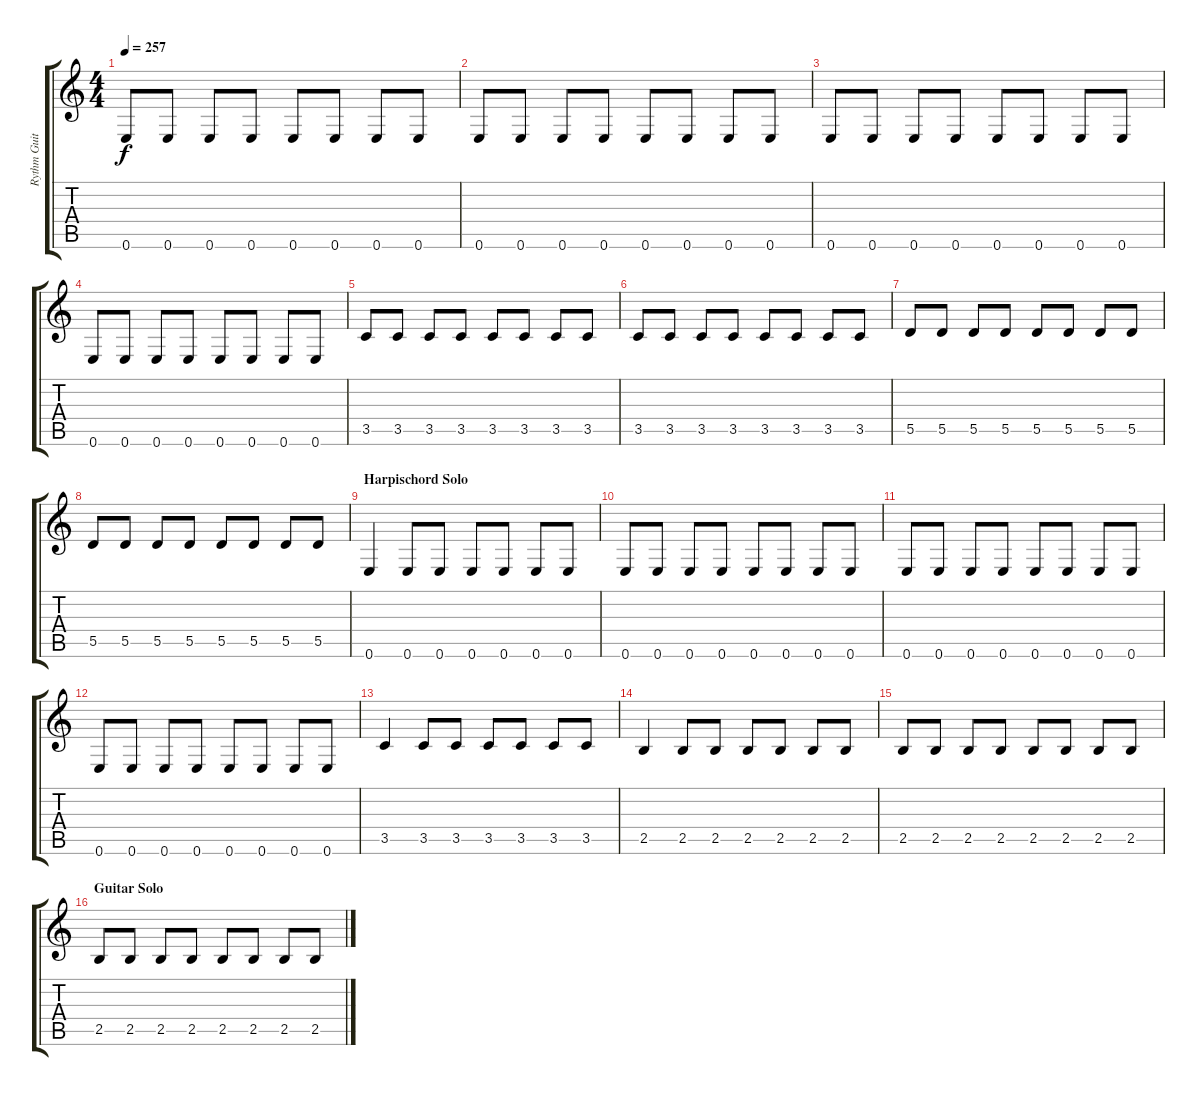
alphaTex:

\track ("Rythm Guitar" "Rythm Guit") {instrument distortionguitar}
\staff {score tabs}
\tuning (E4 B3 G3 D3 A2 E2) {hide}
\ts (4 4)
\tempo 257
\clef g2
\ks c
0.6.8{dy f} 0.6.8 0.6.8 0.6.8 0.6.8 0.6.8 0.6.8 0.6.8 |
0.6.8 0.6.8 0.6.8 0.6.8 0.6.8 0.6.8 0.6.8 0.6.8 |
0.6.8 0.6.8 0.6.8 0.6.8 0.6.8 0.6.8 0.6.8 0.6.8 |
0.6.8 0.6.8 0.6.8 0.6.8 0.6.8 0.6.8 0.6.8 0.6.8 |
3.5.8 3.5.8 3.5.8 3.5.8 3.5.8 3.5.8 3.5.8 3.5.8 |
3.5.8 3.5.8 3.5.8 3.5.8 3.5.8 3.5.8 3.5.8 3.5.8 |
5.5.8 5.5.8 5.5.8 5.5.8 5.5.8 5.5.8 5.5.8 5.5.8 |
5.5.8 5.5.8 5.5.8 5.5.8 5.5.8 5.5.8 5.5.8 5.5.8 |
\section ("" "Harpischord Solo")
0.6.4 0.6.8 0.6.8 0.6.8 0.6.8 0.6.8 0.6.8 |
0.6.8 0.6.8 0.6.8 0.6.8 0.6.8 0.6.8 0.6.8 0.6.8 |
0.6.8 0.6.8 0.6.8 0.6.8 0.6.8 0.6.8 0.6.8 0.6.8 |
0.6.8 0.6.8 0.6.8 0.6.8 0.6.8 0.6.8 0.6.8 0.6.8 |
3.5.4 3.5.8 3.5.8 3.5.8 3.5.8 3.5.8 3.5.8 |
2.5.4 2.5.8 2.5.8 2.5.8 2.5.8 2.5.8 2.5.8 |
2.5.8 2.5.8 2.5.8 2.5.8 2.5.8 2.5.8 2.5.8 2.5.8 |
\section ("" "Guitar Solo")
2.5.8 2.5.8 2.5.8 2.5.8 2.5.8 2.5.8 2.5.8 2.5.8
